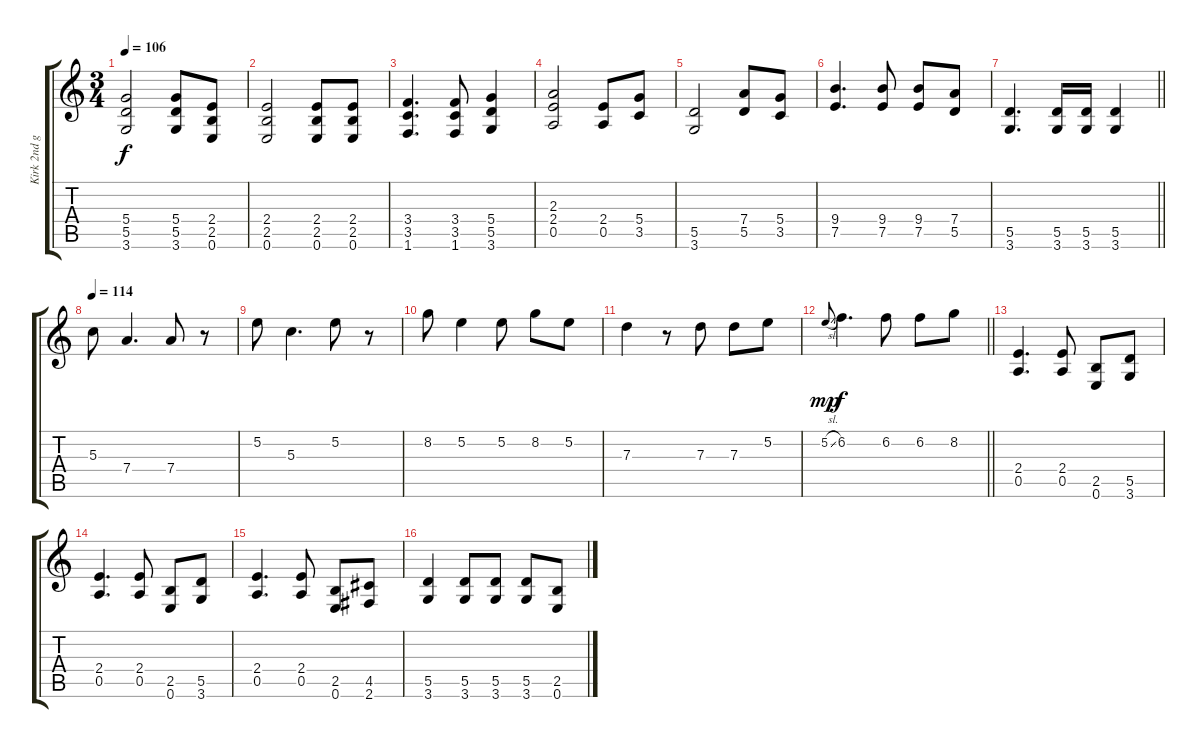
\track ("Kirk 2nd guitar" "Kirk 2nd g") {instrument distortionguitar}
\staff {score tabs}
\tuning (E4 B3 G3 D3 A2 E2) {hide}
\ts (3 4)
\tempo 106
\clef g2
\ks c
(5.4 5.5 3.6).2{dy f} (5.4 5.5 3.6).8 (2.4 2.5 0.6).8 |
(2.4 2.5 0.6).2 (2.4 2.5 0.6).8 (2.4 2.5 0.6).8 |
(3.4 3.5 1.6).4{d} (3.4 3.5 1.6).8 (5.4 5.5 3.6).4 |
(2.3 2.4 0.5).2 (2.4 0.5).8 (5.4 3.5).8 |
(5.5 3.6).2 (7.4 5.5).8 (5.4 3.5).8 |
(9.4 7.5).4{d} (9.4 7.5).8 (9.4 7.5).8 (7.4 5.5).8 |
\barLineRight lightlight
(5.5 3.6).4{d} (5.5 3.6).16 (5.5 3.6).16 (5.5 3.6).4 |
\tempo 114
5.3.8 7.4.4{d} 7.4.8 r.8 |
5.2.8 5.3.4{d} 5.2.8 r.8 |
8.2.8 5.2.4 5.2.8 8.2.8 5.2.8 |
7.3.4 r.8 7.3.8 7.3.8 5.2.8 |
\barLineRight lightlight
5.2{sl}.8{gr onbeat dy mp} 6.2.4{d dy f} 6.2.8 6.2.8 8.2.8 |
(2.4 0.5).4{d} (2.4 0.5).8 (2.5 0.6).8 (5.5 3.6).8 |
(2.4 0.5).4{d} (2.4 0.5).8 (2.5 0.6).8 (5.5 3.6).8 |
(2.4 0.5).4{d} (2.4 0.5).8 (2.5 0.6).8 (4.5 2.6).8 |
(5.5 3.6).4 (5.5 3.6).8 (5.5 3.6).8 (5.5 3.6).8 (2.5 0.6).8
